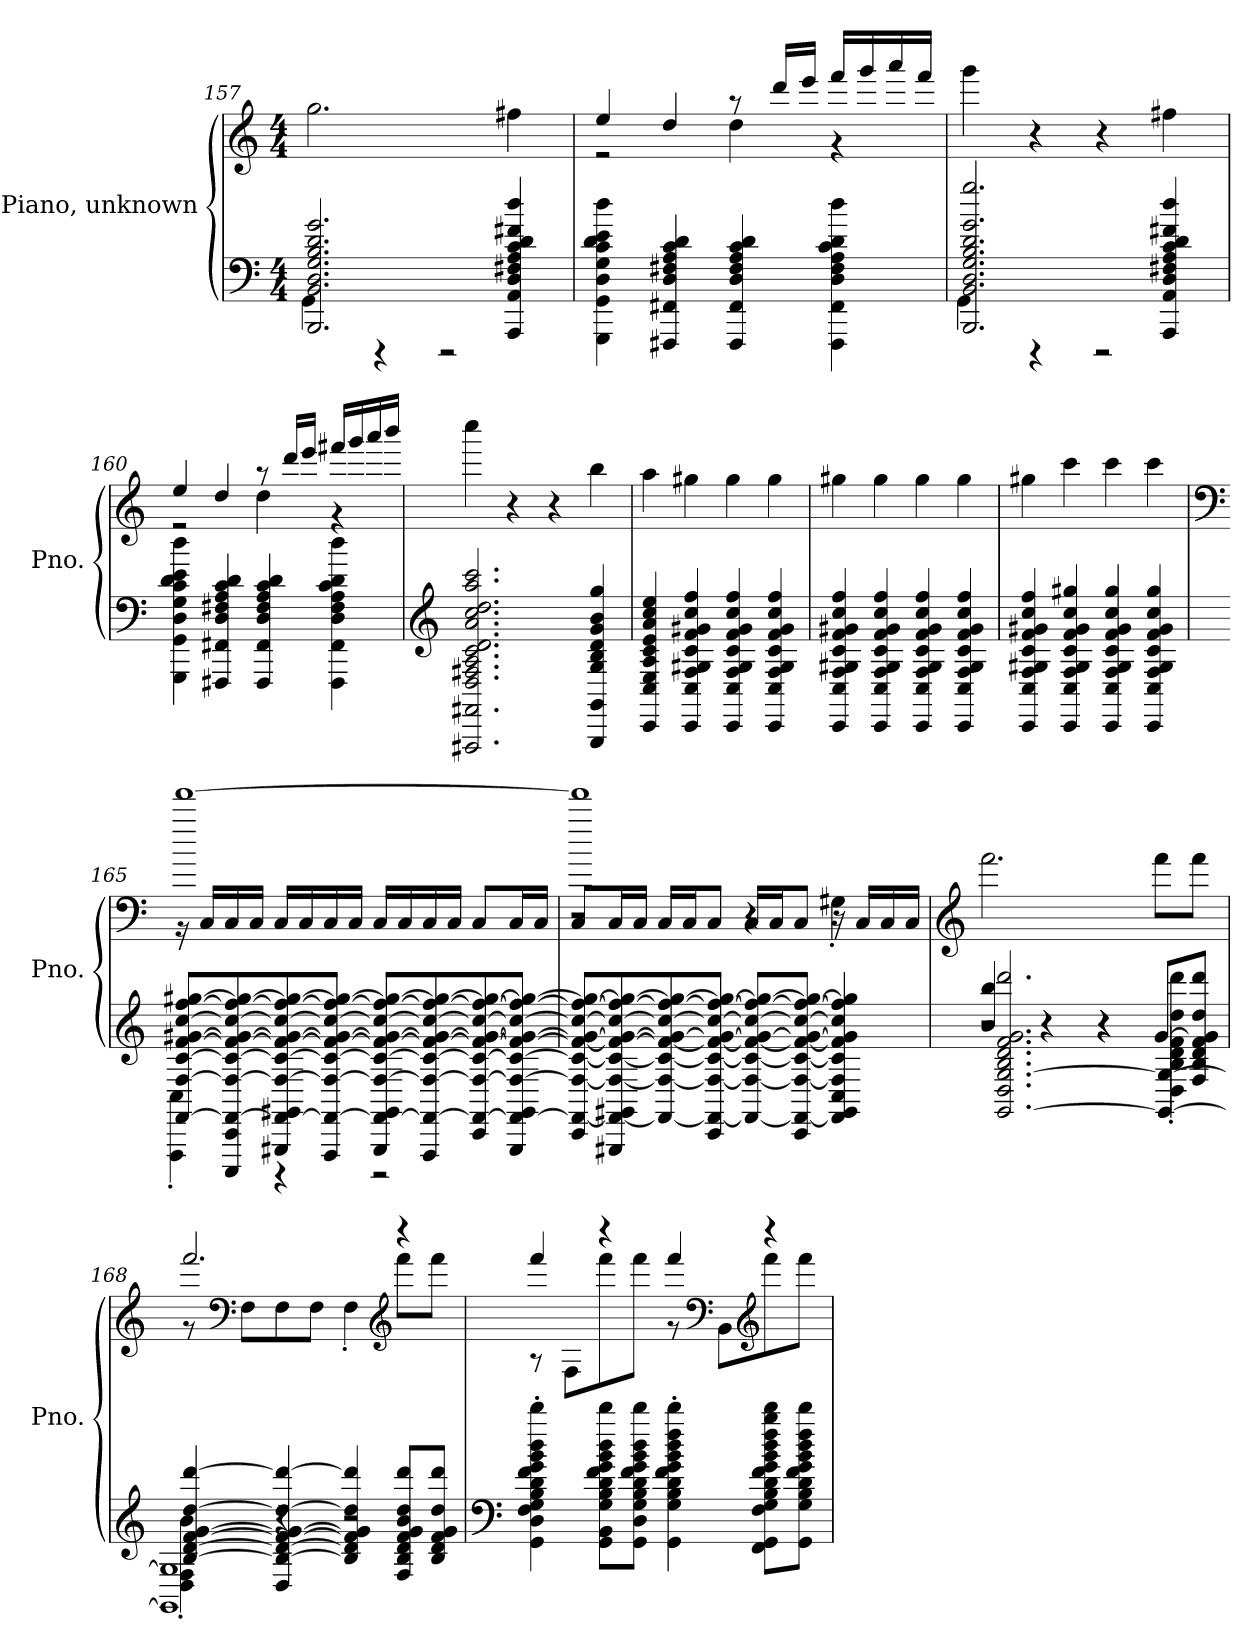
**kern	**kern
*part1	*part1
*staff2	*staff1
*I"Piano, unknown	*
*I'Pno.	*
!!LO:LB:g=z
*clefF4	*clefG2
*k[]	*k[]
*M4/4	*M4/4
=157	=157
*^	*
2.BBB/ 2.BB/ 2.D/ 2.G/ 2.B/ 2.d/ 2.g/	4GG\	2.gg\
.	4r	.
.	2r	.
4AAA/ 4AA/ 4D/ 4F#X/ 4A/ 4c/ 4d/ 4f#X/ 4dd/	.	4ff#X\
*v	*v	*
=158	=158
*	*^
4GGG\ 4GG\ 4D\ 4G\ 4c\ 4d\ 4e\ 4dd\	4ee/	2r
4FFF#X/ 4FF#X/ 4D/ 4F#X/ 4A/ 4c/ 4d/	4dd/	.
4FFF#/ 4FF#/ 4D/ 4F#/ 4A/ 4c/ 4d/	8r	4dd\
.	16ddd/LL	.
.	16eee/JJ	.
4FFF#\ 4FF#\ 4D\ 4F#\ 4A\ 4c\ 4d\ 4dd\	16fff/LL	4r
.	16ggg/	.
.	16aaa/	.
.	16fff/JJ	.
*	*v	*v
=159	=159
*^	*
2.BBB/ 2.BB/ 2.D/ 2.G/ 2.B/ 2.d/ 2.g/ 2.gg/	4GG\	4ggg\
.	4r	4r
.	2r	4r
4AAA/ 4AA/ 4D/ 4F#X/ 4A/ 4c/ 4d/ 4f#X/ 4dd/	.	4ff#X\
*v	*v	*
=160	=160
*	*^
4GGG\ 4GG\ 4D\ 4G\ 4c\ 4d\ 4e\ 4dd\	4ee/	2r
4FFF#X/ 4FF#X/ 4D/ 4F#X/ 4A/ 4c/ 4d/	4dd/	.
4FFF#/ 4FF#/ 4D/ 4F#/ 4A/ 4c/ 4d/	8r	4dd\
.	16ddd/LL	.
.	16eee/JJ	.
4FFF#\ 4FF#\ 4D\ 4F#\ 4A\ 4c\ 4d\ 4dd\	16fff#X/LL	4r
.	16ggg/	.
.	16aaa/	.
.	16bbb/JJ	.
*	*v	*v
!!LO:LB:g=z
=161	=161
*clefG2	*
2.FFF#X/ 2.FF#X/ 2.D/ 2.F#X/ 2.A/ 2.c/ 2.d/ 2.a/ 2.cc/ 2.dd/ 2.aa/ 2.ccc/	4cccc\
.	4r
.	4r
4GGG/ 4GG/ 4G/ 4B/ 4d/ 4g/ 4b/ 4gg/	4bb\
=162	=162
4CC/ 4C/ 4E/ 4A/ 4c/ 4e/ 4a/ 4cc/ 4ee/	4aa\
4CC/ 4C/ 4F/ 4G#X/ 4c/ 4f/ 4g#X/ 4cc/ 4ff/	4gg#X\
4CC/ 4C/ 4F/ 4G#/ 4c/ 4f/ 4g#/ 4cc/ 4ff/	4gg#\
4CC/ 4C/ 4F/ 4G#/ 4c/ 4f/ 4g#/ 4cc/ 4ff/	4gg#\
=163	=163
4CC/ 4C/ 4F/ 4G#X/ 4c/ 4f/ 4g#X/ 4cc/ 4ff/	4gg#X\
4CC/ 4C/ 4F/ 4G#/ 4c/ 4f/ 4g#/ 4cc/ 4ff/	4gg#\
4CC/ 4C/ 4F/ 4G#/ 4c/ 4f/ 4g#/ 4cc/ 4ff/	4gg#\
4CC/ 4C/ 4F/ 4G#/ 4c/ 4f/ 4g#/ 4cc/ 4ff/	4gg#\
=164	=164
4CC/ 4C/ 4F/ 4G#X/ 4c/ 4f/ 4g#X/ 4cc/ 4ff/	4gg#X\
4CC/ 4C/ 4F/ 4G#/ 4c/ 4f/ 4g#/ 4cc/ 4gg#X/	4ccc\
4CC/ 4C/ 4F/ 4G#/ 4c/ 4f/ 4g#/ 4cc/ 4gg#/	4ccc\
4CC/ 4C/ 4F/ 4G#/ 4c/ 4f/ 4g#/ 4cc/ 4gg#/	4ccc\
!!LO:LB:g=z
=165	=165
*	*clefF4
*^	*^
[8FF/ [8F/ [8c/ [8f/ [8g#X/ [8cc/ [8ff/ [8gg#X/L	4FFF\' 4C\'	[1fff	16r
.	.	.	16C/LL
8CCC/ 8CC/ 8FF/_ 8F/_ 8c/_ 8f/_ 8g#/_ 8cc/_ 8ff/_ 8gg#/_	.	.	16C/
.	.	.	16C/JJ
8GGG#X/ 8FF/_ 8GG#X/ 8F/_ 8c/_ 8f/_ 8g#/_ 8cc/_ 8ff/_ 8gg#/_	4r	.	16C/LL
.	.	.	16C/
8FFF/ 8FF/_ 8F/_ 8c/_ 8f/_ 8g#/_ 8cc/_ 8ff/_ 8gg#/_J	.	.	16C/
.	.	.	16C/JJ
8GGG#/ 8FF/_ 8GG#/ 8F/_ 8c/_ 8f/_ 8g#/_ 8cc/_ 8ff/_ 8gg#/_L	2r	.	16C/LL
.	.	.	16C/
8FFF/ 8FF/_ 8F/_ 8c/_ 8f/_ 8g#/_ 8cc/_ 8ff/_ 8gg#/_	.	.	16C/
.	.	.	16C/JJ
8CC/ 8FF/_ 8F/_ 8c/_ 8f/_ 8g#/_ 8cc/_ 8ff/_ 8gg#/_	.	.	8C/L
8GGG#/ 8FF/_ 8GG#/ 8F/_ 8c/_ 8f/_ 8g#/_ 8cc/_ 8ff/_ 8gg#/_J	.	.	16C/L
.	.	.	16C/JJ
*v	*v	*	*
=166	=166	=166
*	*	*^
8CC/ 8FF/_ 8F/_ 8c/_ 8f/_ 8g#/_ 8cc/_ 8ff/_ 8gg#/_L	1fff]	2r	8C/L
8GGG#X/ 8FF/_ 8GG#X/ 8F/_ 8c/_ 8f/_ 8g#/_ 8cc/_ 8ff/_ 8gg#/_	.	.	16C/L
.	.	.	16C/JJ
8FF/_ 8F/_ 8c/_ 8f/_ 8g#/_ 8cc/_ 8ff/_ 8gg#/_	.	.	16C/LL
.	.	.	16C/J
8CC/ 8FF/_ 8F/_ 8c/_ 8f/_ 8g#/_ 8cc/_ 8ff/_ 8gg#/_J	.	.	8C/J
8FF/_ 8F/_ 8c/_ 8f/_ 8g#/_ 8cc/_ 8ff/_ 8gg#/_L	.	4r	16C/LL
.	.	.	16C/J
8CC/ 8FF/_ 8F/_ 8c/_ 8f/_ 8g#/_ 8cc/_ 8ff/_ 8gg#/_J	.	.	8C/J
4FF/] 4GG#/ 4C/ 4F/] 4c/] 4f/] 4g#/] 4cc/] 4ff/] 4gg#/]	.	4G#X'\	16r
.	.	.	16C/LL
.	.	.	16C/
.	.	.	16C/JJ
*	*v	*v	*v
=167	=167
*	*clefG2
*^	*
*	*^	*
4b/ 4bb/	2r	[2.GG/ 2.D/ [2.G/ 2.B/ 2.d/ 2.f/ 2.g/ 2.ddd/	2.fff\
4r	.	.	.
4r	4r	.	.
[8g/L	4D\' 4B\' 4d\' 4f\' 4dd\' 4ddd\'	4GG/_ 4G/_	8fff\L
8F/ 8B/ 8d/ 8f/ 8g/] 8dd/ 8ddd/J	.	.	8fff\J
!!LO:PB:g=z
=168	=168	=168	=168
*	*	*	*^
[4B/ [4d/ [4f/ [4g/ [4dd/ [4ddd/	4D\' 4F\' 4b\'	1GG] 1G]	2.fff/	8r
*	*	*	*clefF4	*
.	.	.	.	8F\L
4D/ 4B/_ 4d/_ 4f/_ 4g/_ 4dd/_ 4ddd/_	4r	.	.	8F\
.	.	.	.	8F\J
4B/] 4d/] 4f/] 4g/] 4dd/] 4ddd/]	2r	.	.	4F'\
*	*	*	*clefG2	*
8F/ 8B/ 8d/ 8f/ 8g/ 8b/ 8dd/ 8ddd/L	.	.	4r	8fff\L
8B/ 8d/ 8f/ 8g/ 8dd/ 8ddd/J	.	.	.	8fff\J
*v	*v	*v	*	*
=169	=169	=169
*clefF4	*	*
4GG\' 4D\' 4F\' 4G\' 4B\' 4d\' 4f\' 4g\' 4b\' 4dd\' 4ddd\'	4fff/	8r
.	.	8F\L
8GG\ 8BB\ 8G\ 8B\ 8d\ 8f\ 8g\ 8b\ 8dd\ 8ddd\L	4r	8fff\
8GG\ 8D\ 8G\ 8B\ 8d\ 8f\ 8g\ 8b\ 8dd\ 8ddd\J	.	8fff\J
4GG\' 4G\' 4B\' 4d\' 4f\' 4g\' 4b\' 4dd\' 4ff\' 4ddd\'	4fff/	8r
*	*clefF4	*
.	.	8BB\L
*	*clefG2	*
8FF\ 8GG\ 8F\ 8G\ 8B\ 8d\ 8f\ 8g\ 8b\ 8dd\ 8ff\ 8bb\ 8ddd\L	4r	8fff\
8GG\ 8G\ 8B\ 8d\ 8f\ 8g\ 8b\ 8dd\ 8ff\ 8ddd\J	.	8fff\J
*	*v	*v
=	=
*-	*-
